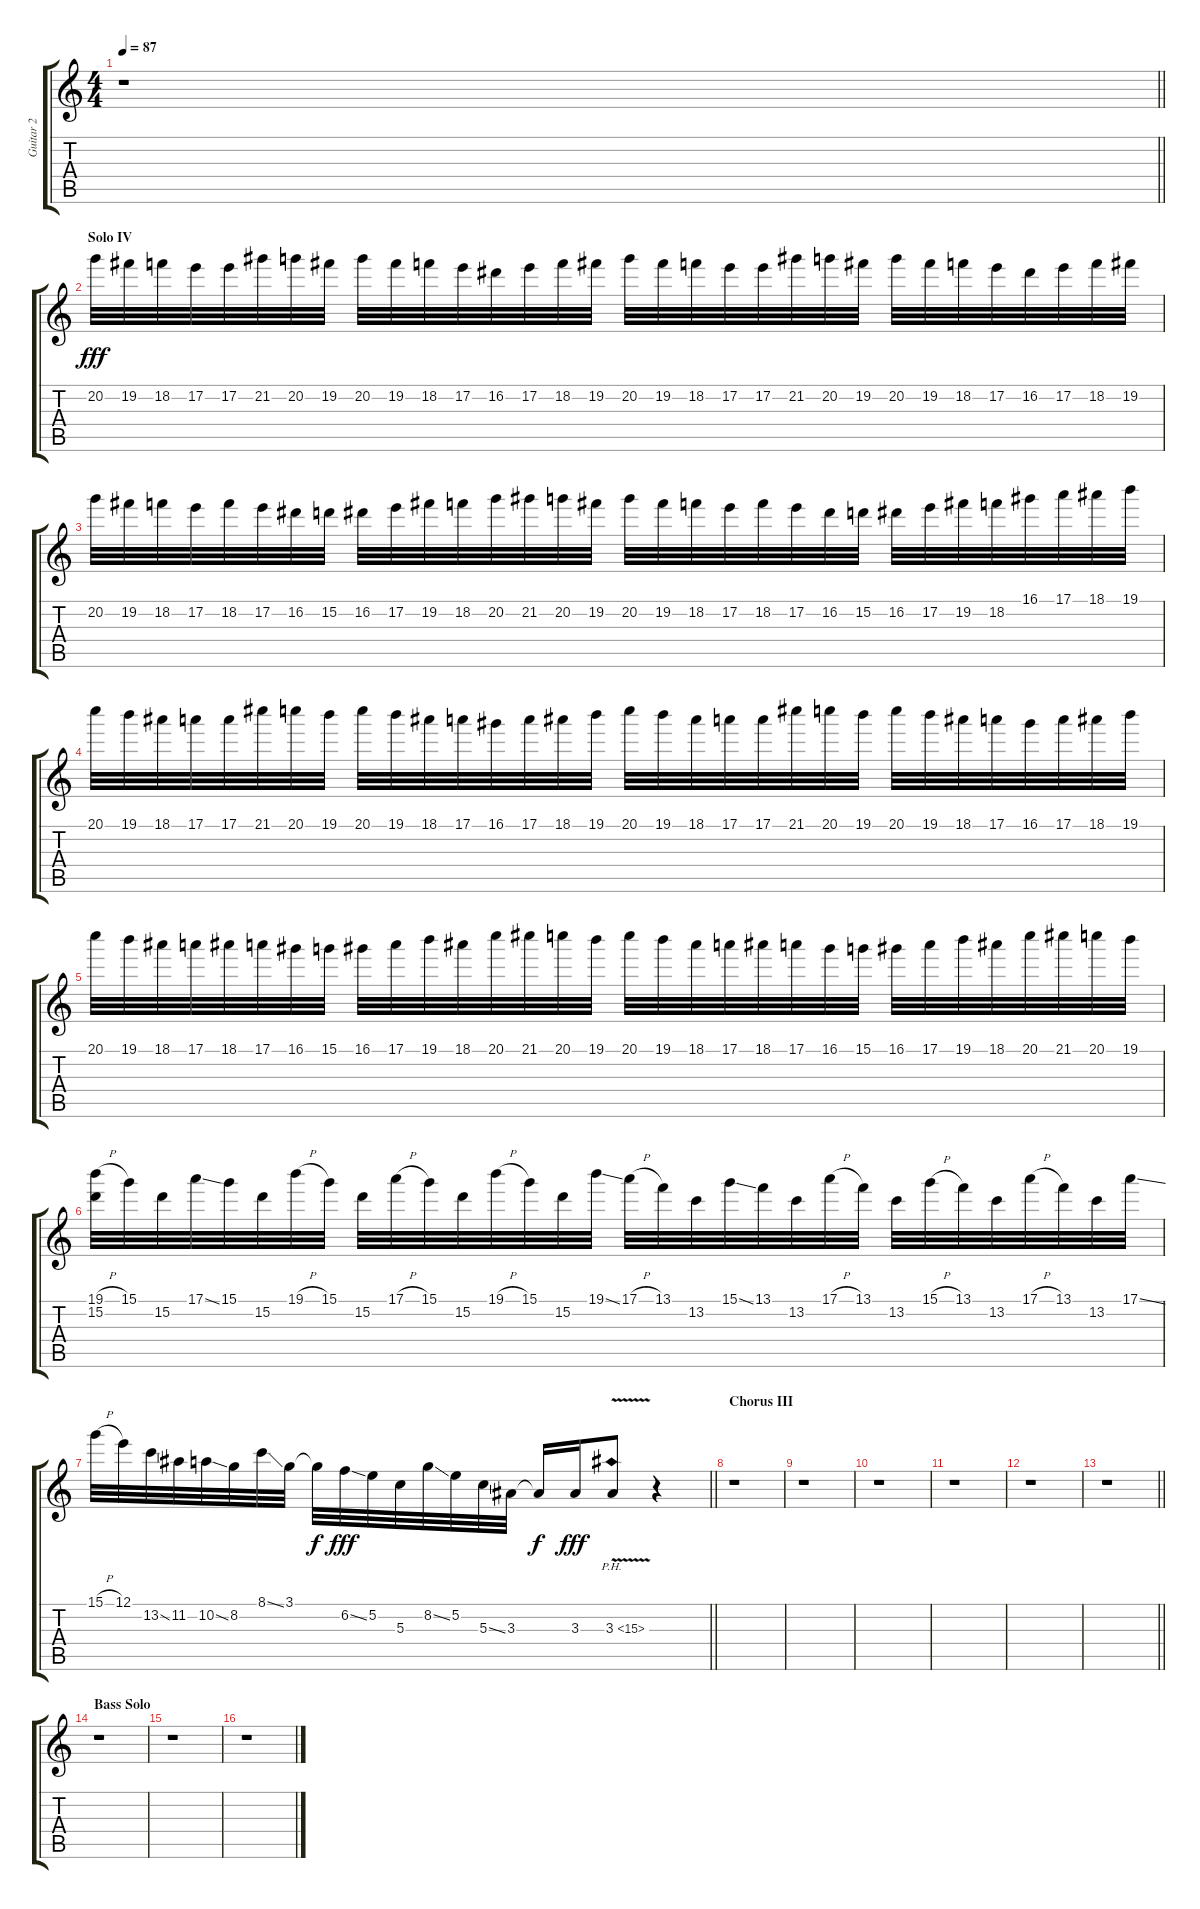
\track ("Guitar 2" "Guitar 2") {instrument distortionguitar}
\staff {score tabs}
\tuning (E4 B3 G3 D3 A2 E2) {hide}
\ts (4 4)
\tempo 87
\clef g2
\barLineRight lightlight
\ks c
r.1{dy fff} |
\section ("" "Solo IV")
20.2.32 19.2.32 18.2.32 17.2.32 17.2.32 21.2.32 20.2.32 19.2.32 20.2.32 19.2.32 18.2.32 17.2.32 16.2.32 17.2.32 18.2.32 19.2.32 20.2.32 19.2.32 18.2.32 17.2.32 17.2.32 21.2.32 20.2.32 19.2.32 20.2.32 19.2.32 18.2.32 17.2.32 16.2.32 17.2.32 18.2.32 19.2.32 |
20.2.32 19.2.32 18.2.32 17.2.32 18.2.32 17.2.32 16.2.32 15.2.32 16.2.32 17.2.32 19.2.32 18.2.32 20.2.32 21.2.32 20.2.32 19.2.32 20.2.32 19.2.32 18.2.32 17.2.32 18.2.32 17.2.32 16.2.32 15.2.32 16.2.32 17.2.32 19.2.32 18.2.32 16.1.32 17.1.32 18.1.32 19.1.32 |
20.1.32 19.1.32 18.1.32 17.1.32 17.1.32 21.1.32 20.1.32 19.1.32 20.1.32 19.1.32 18.1.32 17.1.32 16.1.32 17.1.32 18.1.32 19.1.32 20.1.32 19.1.32 18.1.32 17.1.32 17.1.32 21.1.32 20.1.32 19.1.32 20.1.32 19.1.32 18.1.32 17.1.32 16.1.32 17.1.32 18.1.32 19.1.32 |
20.1.32 19.1.32 18.1.32 17.1.32 18.1.32 17.1.32 16.1.32 15.1.32 16.1.32 17.1.32 19.1.32 18.1.32 20.1.32 21.1.32 20.1.32 19.1.32 20.1.32 19.1.32 18.1.32 17.1.32 18.1.32 17.1.32 16.1.32 15.1.32 16.1.32 17.1.32 19.1.32 18.1.32 20.1.32 21.1.32 20.1.32 19.1.32 |
(19.1{h} 15.2).32 15.1.32 15.2.32 17.1{ss}.32 15.1.32 15.2.32 19.1{h}.32 15.1.32 15.2.32 17.1{h}.32 15.1.32 15.2.32 19.1{h}.32 15.1.32 15.2.32 19.1{ss}.32 17.1{h}.32 13.1.32 13.2.32 15.1{ss}.32 13.1.32 13.2.32 17.1{h}.32 13.1.32 13.2.32 15.1{h}.32 13.1.32 13.2.32 17.1{h}.32 13.1.32 13.2.32 17.1{ss}.32 |
\barLineRight lightlight
15.1{h}.32 12.1.32 13.2{ss}.32 11.2.32 10.2{ss}.32 8.2.32 8.1{ss}.32 3.1.32 3.1{t}.32{dy f} 6.2{ss}.32{dy fff} 5.2.32 5.3.32 8.2{ss}.32 5.2.32 5.3{ss}.32 3.3.32 3.3{t}.16{dy f} 3.3.16{dy fff} 3.3{ph 12 v}.8{volume 0} r.4{volume 13} |
\section ("" "Chorus III")
r.1 |
r.1 |
r.1 |
r.1 |
r.1 |
\barLineRight lightlight
r.1 |
\section ("" "Bass Solo")
r.1 |
r.1 |
r.1
